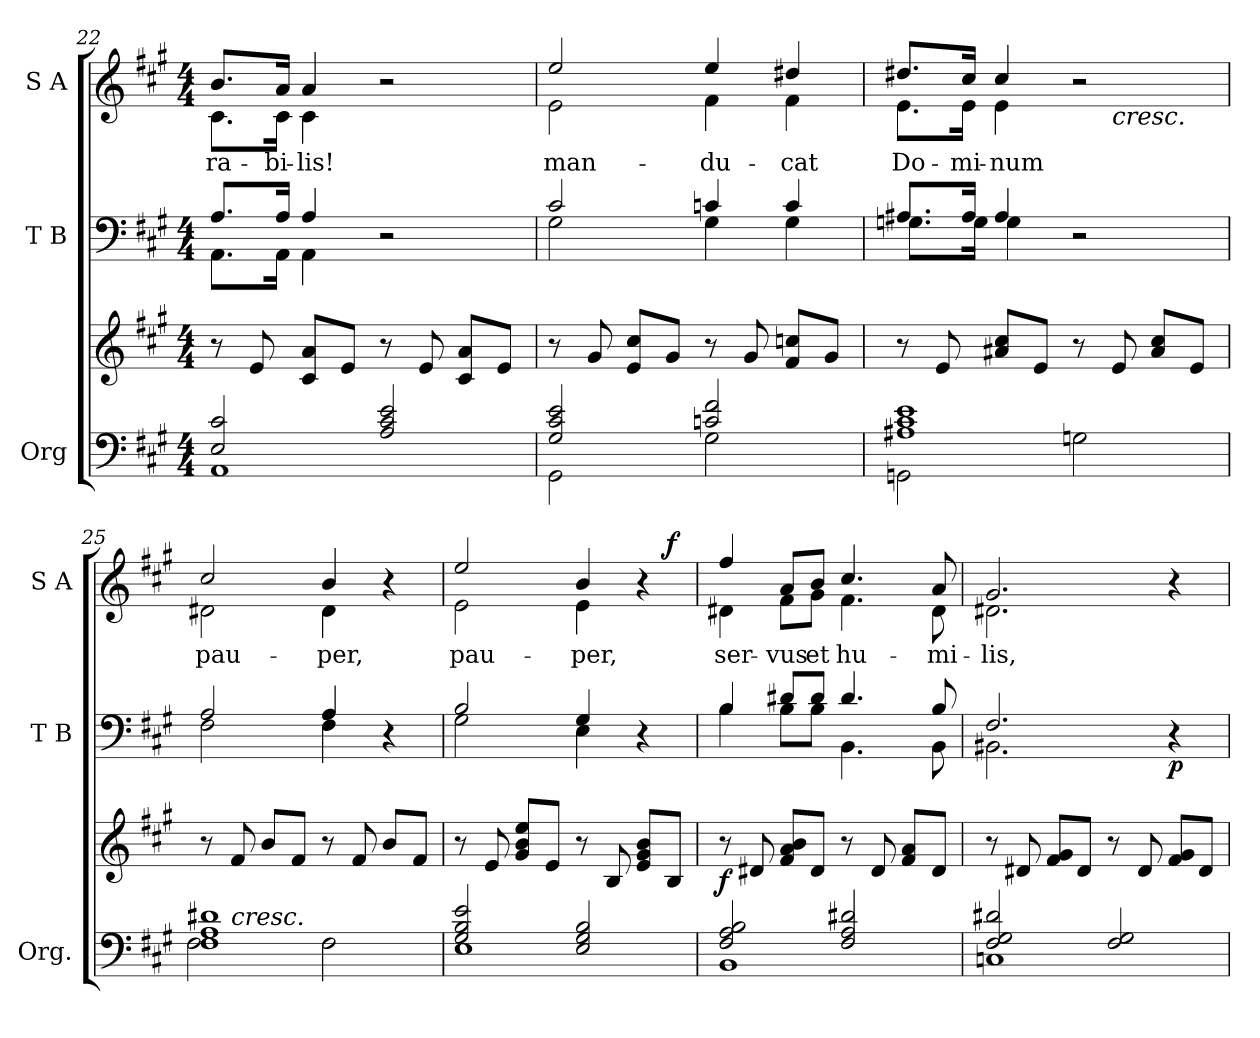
**kern	**kern	**dynam	**kern	**dynam	**kern	**text	**dynam
*part3	*part3	*part3	*part2	*part2	*part1	*part1	*part1
*staff4	*staff3	*staff3/4	*staff2	*staff2	*staff1	*staff1	*staff1
*I"Org	*	*	*I"T B	*	*I"S A	*	*
*I'Org.	*	*	*I'T B	*	*I'S A	*	*
*clefF4	*clefG2	*	*clefF4	*	*clefG2	*	*
*k[f#c#g#]	*k[f#c#g#]	*	*k[f#c#g#]	*	*k[f#c#g#]	*	*
*A:	*A:	*	*A:	*	*A:	*	*
*M4/4	*M4/4	*	*M4/4	*	*M4/4	*	*
=22	=22	=22	=22	=22	=22	=22	=22
*^	*	*	*^	*	*	*	*
!	!	!	!	!	!	!	!	!LO:LY:b:color=#000000	!
*	*	*	*	*	*	*	*^	*	*
2Ei/ 2c#i	1AAi	8r	.	8.Ai/L	8.AAi\L	.	8.bi/L	8.c#i\L	-ra-	.
.	.	8ei/	.	.	.	.	.	.	.	.
!	!	!	!	!	!	!	!	!	!LO:LY:b:color=#000000	!
.	.	.	.	16Ai/Jk	16AAi\Jk	.	16ai/Jk	16c#i\Jk	-bi-	.
!	!	!	!	!	!	!	!	!	!LO:LY:b:color=#000000	!
.	.	8c#i/ 8ai/L	.	4Ai/	4AAi\	.	4ai/	4c#i\	-lis!	.
.	.	8ei/J	.	.	.	.	.	.	.	.
2Ai/ 2c#i 2ei	.	8r	.	2r	2ryy	.	2r	2ryy	.	.
.	.	8ei/	.	.	.	.	.	.	.	.
.	.	8c#i/ 8ai/L	.	.	.	.	.	.	.	.
.	.	8ei/J	.	.	.	.	.	.	.	.
=23	=23	=23	=23	=23	=23	=23	=23	=23	=23	=23
!	!	!	!	!	!	!	!	!	!LO:LY:b:color=#000000	!
2G#i/ 2c#i 2ei	2GG#i\	8r	.	2c#i/	2G#i\	.	2eei/	2ei\	man-	.
.	.	8g#i/	.	.	.	.	.	.	.	.
.	.	8ei/ 8cc#i/L	.	.	.	.	.	.	.	.
.	.	8g#i/J	.	.	.	.	.	.	.	.
!	!	!	!	!	!	!	!	!	!LO:LY:b:color=#000000	!
2cni/ 2f#i	2G#i\	8r	.	4cni/	4G#i\	.	4eei/	4f#i\	-du-	.
.	.	8g#i/	.	.	.	.	.	.	.	.
!	!	!	!	!	!	!	!	!	!LO:LY:b:color=#000000	!
.	.	8f#i/ 8ccni/L	.	4ci/	4G#i\	.	4dd#Xi/	4f#i\	-cat	.
.	.	8g#i/J	.	.	.	.	.	.	.	.
*	*	*	*	*	*	*	*v	*v	*	*
!!LO:LB:g=z
=24	=24	=24	=24	=24	=24	=24	=24	=24	=24
!	!	!	!	!	!	!	!	!LO:LY:b:color=#000000	!
*	*	*	*	*	*	*	*^	*	*
*	*	*	*	*	*	*	*	*^	*	*
1A#Xi 1c#i 1ei	2GGni\	8r	.	8.A#Xi/L	8.Gni\L	.	8.dd#Xi/L	8.ei\L	2ryy	Do-	.
.	.	8ei/	.	.	.	.	.	.	.	.	.
!	!	!	!	!	!	!	!	!	!	!LO:LY:b:color=#000000	!
.	.	.	.	16A#i/Jk	16Gi\Jk	.	16cc#i/Jk	16ei\Jk	.	-mi-	.
!	!	!	!	!	!	!	!	!	!	!LO:LY:b:color=#000000	!
.	.	8a#Xi/ 8cc#i/L	.	4A#i/	4Gi\	.	4cc#i/	4ei\	.	-num	.
.	.	8ei/J	.	.	.	.	.	.	.	.	.
.	2Gni\	8r	.	2r	2ryy	.	2r	2ryy	8ryy	.	.
!	!	!	!	!	!	!	!	!	!LO:TX:b:i:t=cresc.	!	!
.	.	8ei/	.	.	.	.	.	.	4.ryy	.	.
.	.	8a#i/ 8cc#i/L	.	.	.	.	.	.	.	.	.
.	.	8ei/J	.	.	.	.	.	.	.	.	.
*	*	*	*	*	*	*	*v	*v	*v	*	*
=25	=25	=25	=25	=25	=25	=25	=25	=25	=25
*	*	*	*	*	*	*	*^	*	*
*	*	*	*	*	*	*	*	*^	*	*
!	!	!	!	!	!	!	!	!	!	!LO:LY:b:color=#000000	!
*	*^	*	*	*	*	*	*	*v	*v	*	*
1F#i 1Ai 1d#Xi	2F#i\	8ryy	8r	.	2Ai/	2F#i\	.	2cc#i/	2d#Xi\	pau-	.
!	!	!LO:TX:a:i:t=cresc.	!	!	!	!	!	!	!	!	!
.	.	2..ryy	8f#i/	.	.	.	.	.	.	.	.
.	.	.	8bi/L	.	.	.	.	.	.	.	.
.	.	.	8f#i/J	.	.	.	.	.	.	.	.
!	!	!	!	!	!	!	!	!	!	!LO:LY:b:color=#000000	!
.	2F#i\	.	8r	.	4Ai/	4F#i\	.	4bi/	4d#i\	-per,	.
.	.	.	8f#i/	.	.	.	.	.	.	.	.
.	.	.	8bi/L	.	4r	4ryy	.	4r	4ryy	.	.
.	.	.	8f#i/J	.	.	.	.	.	.	.	.
*	*v	*v	*	*	*	*	*	*v	*v	*	*
=26	=26	=26	=26	=26	=26	=26	=26	=26	=26
*	*^	*	*	*	*	*	*	*	*
!	!	!	!	!	!	!	!	!	!LO:LY:b:color=#000000	!
*	*	*	*	*	*	*	*	*^	*	*
*	*v	*v	*	*	*	*	*	*	*^	*	*
2G#i/ 2Bi 2ei	1Ei	8r	.	2Bi/	2G#i\	.	2eei/	2ei\	2..ryy	pau-	.
.	.	8ei/	.	.	.	.	.	.	.	.	.
.	.	8g#i/ 8bi/ 8eei/L	.	.	.	.	.	.	.	.	.
.	.	8ei/J	.	.	.	.	.	.	.	.	.
!	!	!	!	!	!	!	!	!	!	!LO:LY:b:color=#000000	!
2Ei/ 2G#i 2Bi	.	8r	.	4G#i/	4Ei\	.	4bi/	4ei\	.	-per,	.
.	.	8Bi/	.	.	.	.	.	.	.	.	.
.	.	8ei/ 8g#i/ 8bi/L	.	4r	4ryy	.	4r	4ryy	.	.	.
.	.	8Bi/J	.	.	.	.	.	.	8ryy	.	f
*	*	*	*	*	*	*	*v	*v	*v	*	*
=27	=27	=27	=27	=27	=27	=27	=27	=27	=27
*	*	*	*	*	*	*	*^	*	*
*	*	*	*	*	*	*	*	*^	*	*
!	!	!	!	!	!	!	!	!	!	!LO:LY:b:color=#000000	!
*	*	*	*	*	*	*	*	*v	*v	*	*
2F#i/ 2Ai 2Bi	1BBi	8r	f	4Bi/	4Bi\	.	4ff#i/	4d#Xi\	ser-	.
.	.	8d#Xi/	.	.	.	.	.	.	.	.
!	!	!	!	!	!	!	!	!	!LO:LY:b:color=#000000	!
.	.	8f#i/ 8ai/ 8bi/L	.	8d#Xi/L	8Bi\L	.	8ai/L	8f#i\L	-vus	.
!	!	!	!	!	!	!	!	!	!LO:LY:b:color=#000000	!
.	.	8d#i/J	.	8d#i/J	8Bi\J	.	8bi/J	8g#i\J	et	.
!	!	!	!	!	!	!	!	!	!LO:LY:b:color=#000000	!
2F#i/ 2Ai 2d#Xi	.	8r	.	4.d#i/	4.BBi\	.	4.cc#i/	4.f#i\	hu-	.
.	.	8d#i/	.	.	.	.	.	.	.	.
.	.	8f#i/ 8ai/L	.	.	.	.	.	.	.	.
!	!	!	!	!	!	!	!	!	!LO:LY:b:color=#000000	!
.	.	8d#i/J	.	8Bi/	8BBi\	.	8ai/	8d#i\	-mi-	.
!!LO:LB:g=z	!!
=28	=28	=28	=28	=28	=28	=28	=28	=28	=28	=28
!	!	!	!	!	!	!	!	!	!LO:LY:b:color=#000000	!
2F#i/ 2G#i 2d#Xi	1Cni	8r	.	2.F#i/	2.BB#Xi\	.	2.g#i/	2.d#Xi\	-lis,	.
.	.	8d#Xi/	.	.	.	.	.	.	.	.
.	.	8f#i/ 8g#i/L	.	.	.	.	.	.	.	.
.	.	8d#i/J	.	.	.	.	.	.	.	.
2F#i/ 2G#i	.	8r	.	.	.	.	.	.	.	.
.	.	8d#i/	.	.	.	.	.	.	.	.
.	.	8f#i/ 8g#i/L	.	4r	4ryy	p	4r	4ryy	.	.
.	.	8d#i/J	.	.	.	.	.	.	.	.
*	*	*	*	*v	*v	*	*	*	*	*
*v	*v	*	*	*	*	*v	*v	*	*
=	=	=	=	=	=	=	=
*-	*-	*-	*-	*-	*-	*-	*-
